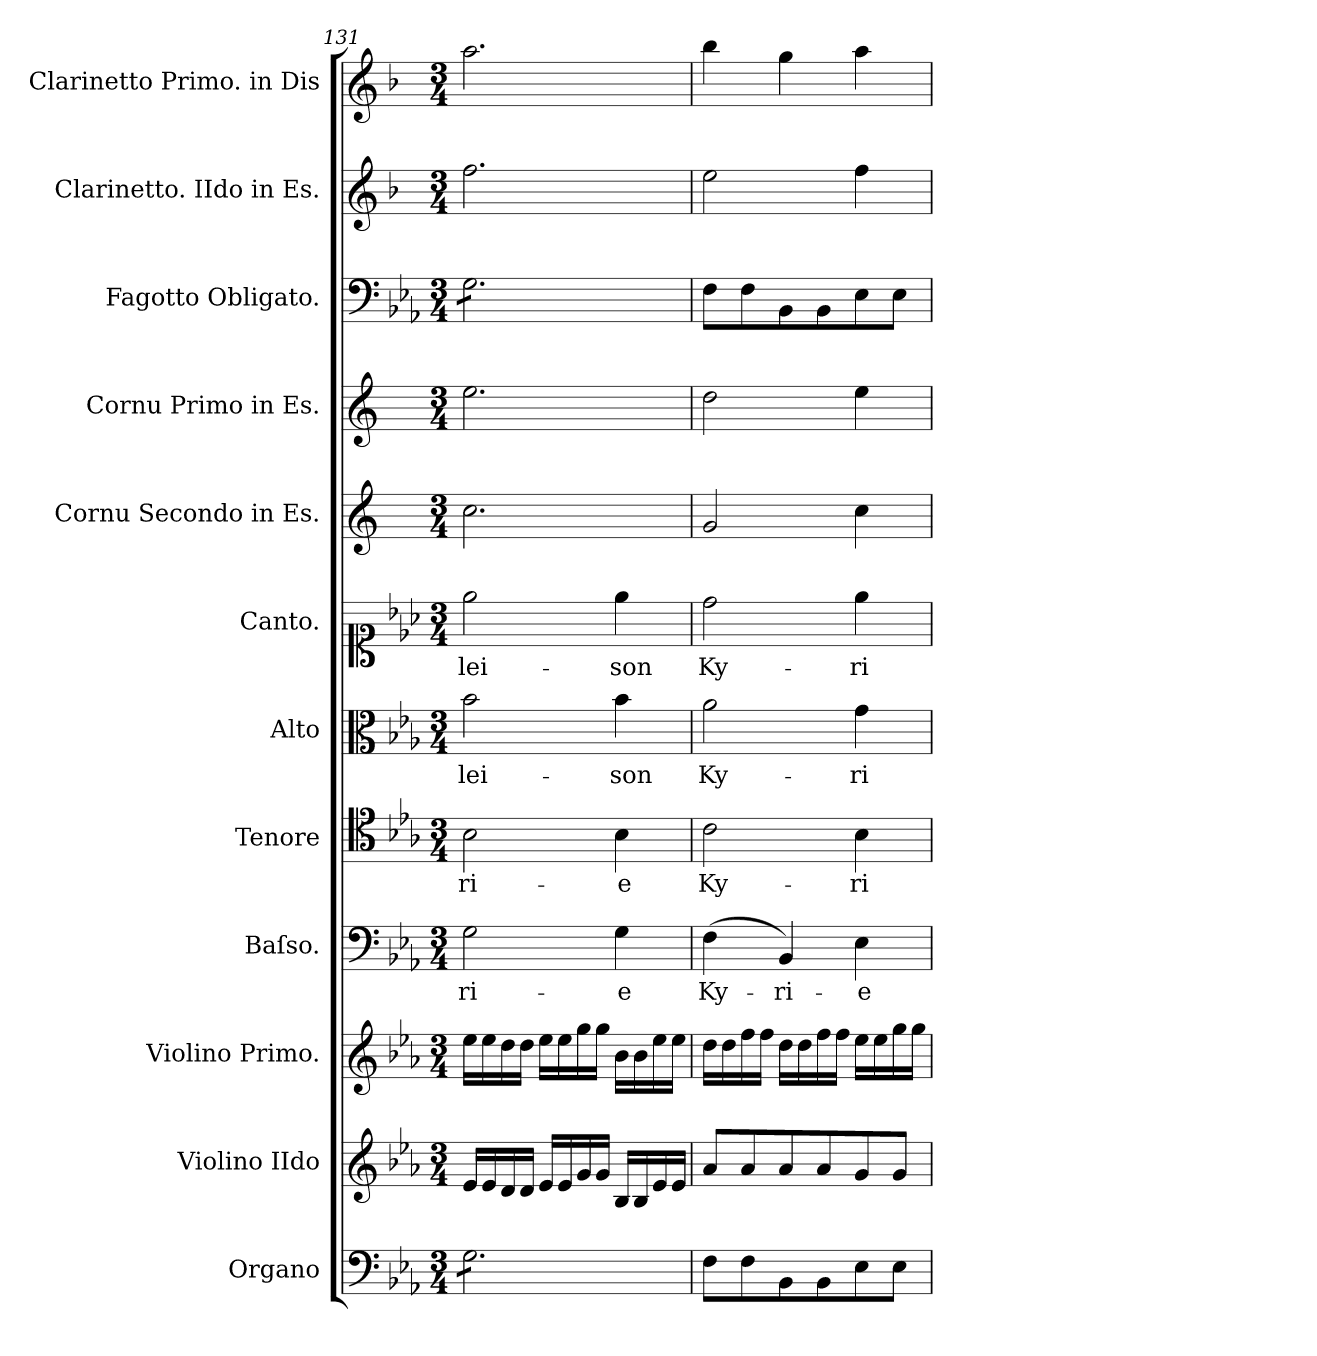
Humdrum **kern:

**kern	**kern	**kern	**kern	**text	**kern	**text	**kern	**text	**kern	**text	**kern	**kern	**kern	**kern	**kern
*part12	*part11	*part10	*part9	*part9	*part8	*part8	*part7	*part7	*part6	*part6	*part5	*part4	*part3	*part2	*part1
*staff12	*staff11	*staff10	*staff9	*staff9	*staff8	*staff8	*staff7	*staff7	*staff6	*staff6	*staff5	*staff4	*staff3	*staff2	*staff1
*I"Organo	*I"Violino IIdo	*I"Violino Primo.	*I"Baſso.	*	*I"Tenore	*	*I"Alto	*	*I"Canto.	*	*I"Cornu Secondo in Es.	*I"Cornu Primo in Es.	*I"Fagotto Obligato.	*I"Clarinetto. IIdo in Es.	*I"Clarinetto Primo. in Dis
*I'org	*I'vl II	*I'vl I	*I'B	*	*I'T	*	*I'A	*	*	*	*I'cor 2 in E♭	*I'cor 1 in E♭	*I'fag	*I'cl 2 in E♭	*I'cl 2 in E♭
*clefF4	*clefG2	*clefG2	*clefF4	*	*clefC4	*	*clefC3	*	*clefC1	*	*clefG2	*clefG2	*clefF4	*clefG2	*clefG2
*	*	*	*	*	*	*	*	*	*	*	*ITrd5c9	*ITrd5c9	*	*ITrd1c2	*ITrd1c2
*k[b-e-a-]	*k[b-e-a-]	*k[b-e-a-]	*k[b-e-a-]	*	*k[b-e-a-]	*	*k[b-e-a-]	*	*k[b-e-a-]	*	*k[b-e-a-]	*k[b-e-a-]	*k[b-e-a-]	*k[b-e-a-]	*k[b-e-a-]
*M3/4	*M3/4	*M3/4	*M3/4	*	*M3/4	*	*M3/4	*	*M3/4	*	*M3/4	*M3/4	*M3/4	*M3/4	*M3/4
=131	=131	=131	=131	=131	=131	=131	=131	=131	=131	=131	=131	=131	=131	=131	=131
*tremolo	*	*	*	*	*	*	*	*	*	*	*	*	*	*	*
*	*	*	*	*	*	*	*	*	*	*	*	*	*tremolo	*	*
8G\L	16e-/LL	16ee-\LL	2G\	-ri-	2B-\	-ri-	2b-\	-lei-	2ee-\	-lei-	2.e-\	2.g\	8G\L	2.ee-\	2.gg\
.	16e-/	16ee-\	.	.	.	.	.	.	.	.	.	.	.	.	.
8G\	16d/	16dd\	.	.	.	.	.	.	.	.	.	.	8G\	.	.
.	16d/JJ	16dd\JJ	.	.	.	.	.	.	.	.	.	.	.	.	.
8G\	16e-/LL	16ee-\LL	.	.	.	.	.	.	.	.	.	.	8G\	.	.
.	16e-/	16ee-\	.	.	.	.	.	.	.	.	.	.	.	.	.
8G\	16g/	16gg\	.	.	.	.	.	.	.	.	.	.	8G\	.	.
.	16g/JJ	16gg\JJ	.	.	.	.	.	.	.	.	.	.	.	.	.
8G\	16B-/LL	16b-\LL	4G\	-e	4B-\	-e	4b-\	-son	4ee-\	-son	.	.	8G\	.	.
.	16B-/	16b-\	.	.	.	.	.	.	.	.	.	.	.	.	.
8G\J	16e-/	16ee-\	.	.	.	.	.	.	.	.	.	.	8G\J	.	.
*	*	*	*	*	*	*	*	*	*	*	*	*	*Xtremolo	*	*
*Xtremolo	*	*	*	*	*	*	*	*	*	*	*	*	*	*	*
.	16e-/JJ	16ee-\JJ	.	.	.	.	.	.	.	.	.	.	.	.	.
=132	=132	=132	=132	=132	=132	=132	=132	=132	=132	=132	=132	=132	=132	=132	=132
8F\L	8a-/L	16dd\LL	(4F\	Ky-	2c\	Ky-	2a-\	Ky-	2dd\	Ky-	2B-/	2f\	8F\L	2dd\	4aa-\
.	.	16dd\	.	.	.	.	.	.	.	.	.	.	.	.	.
8F\	8a-/	16ff\	.	.	.	.	.	.	.	.	.	.	8F\	.	.
.	.	16ff\JJ	.	.	.	.	.	.	.	.	.	.	.	.	.
8BB-\	8a-/	16dd\LL	4BB-/)	-ri-	.	.	.	.	.	.	.	.	8BB-\	.	4ff\
.	.	16dd\	.	.	.	.	.	.	.	.	.	.	.	.	.
8BB-\	8a-/	16ff\	.	.	.	.	.	.	.	.	.	.	8BB-\	.	.
.	.	16ff\JJ	.	.	.	.	.	.	.	.	.	.	.	.	.
8E-\	8g/	16ee-\LL	4E-\	-e	4B-\	-ri-	4g\	-ri-	4ee-\	-ri-	4e-\	4g\	8E-\	4ee-\	4gg\
.	.	16ee-\	.	.	.	.	.	.	.	.	.	.	.	.	.
8E-\J	8g/J	16gg\	.	.	.	.	.	.	.	.	.	.	8E-\J	.	.
.	.	16gg\JJ	.	.	.	.	.	.	.	.	.	.	.	.	.
=	=	=	=	=	=	=	=	=	=	=	=	=	=	=	=
*-	*-	*-	*-	*-	*-	*-	*-	*-	*-	*-	*-	*-	*-	*-	*-
